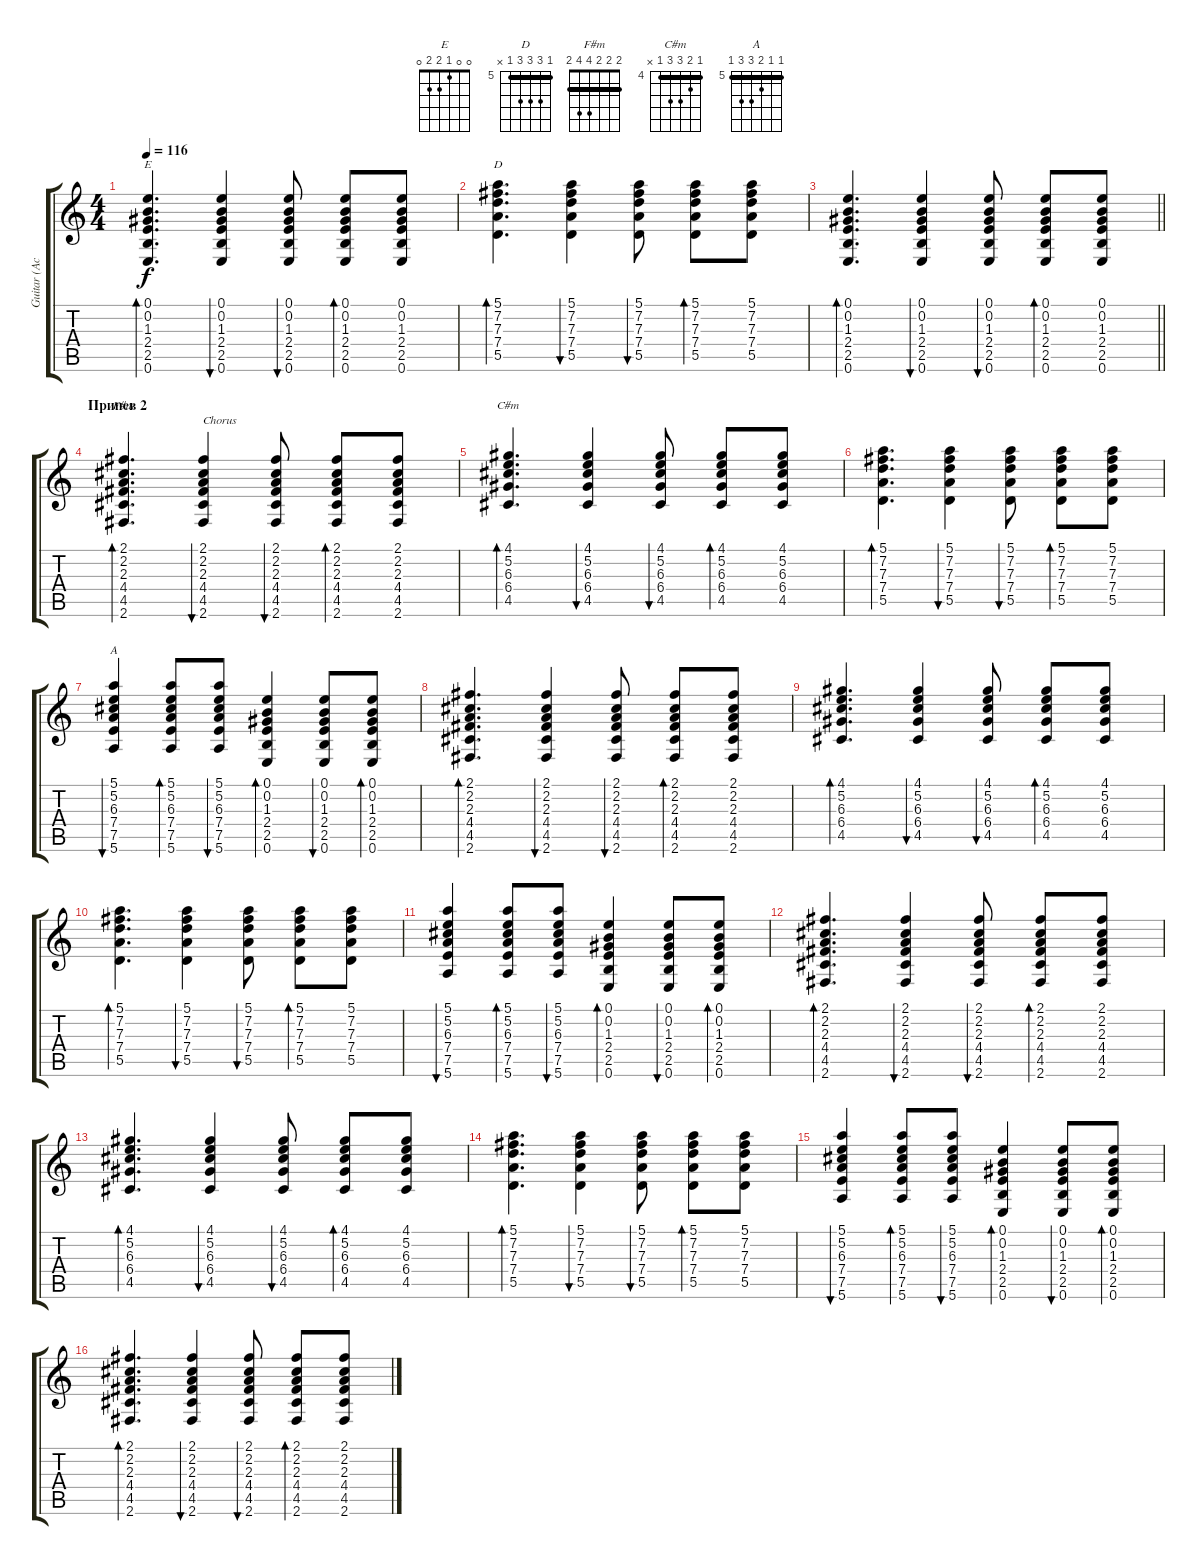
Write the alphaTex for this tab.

\track ("Guitar (Acoustic)" "Guitar (Ac") {instrument acousticguitarsteel}
\staff {score tabs}
\tuning (E4 B3 G3 D3 A2 E2) {hide}
\chord ("E" 0 0 1 2 2 0)
\chord ("D" 5 7 7 7 5 x) {firstfret 5 barre 5}
\chord ("F#m" 2 2 2 4 4 2) {barre 2}
\chord ("C#m" 4 5 6 6 4 x) {firstfret 4 barre 4}
\chord ("A" 5 5 6 7 7 5) {firstfret 5 barre 5}
\ts (4 4)
\tempo 116
\clef g2
\ks c
(0.1 0.2 1.3 2.4 2.5 0.6).4{d bd 60 ch "E" dy f} (0.1 0.2 1.3 2.4 2.5 0.6).4{bu 60} (0.1 0.2 1.3 2.4 2.5 0.6).8{bu 60} (0.1 0.2 1.3 2.4 2.5 0.6).8{bd 60} (0.1 0.2 1.3 2.4 2.5 0.6).8 |
(5.1 7.2 7.3 7.4 5.5).4{d bd 60 ch "D"} (5.1 7.2 7.3 7.4 5.5).4{bu 60} (5.1 7.2 7.3 7.4 5.5).8{bu 60} (5.1 7.2 7.3 7.4 5.5).8{bd 60} (5.1 7.2 7.3 7.4 5.5).8 |
\barLineRight lightlight
(0.1 0.2 1.3 2.4 2.5 0.6).4{d bd 60} (0.1 0.2 1.3 2.4 2.5 0.6).4{bu 60} (0.1 0.2 1.3 2.4 2.5 0.6).8{bu 60} (0.1 0.2 1.3 2.4 2.5 0.6).8{bd 60} (0.1 0.2 1.3 2.4 2.5 0.6).8 |
\section ("" "Припев 2")
(2.1 2.2 2.3 4.4 4.5 2.6).4{d bd 60 ch "F#m"} (2.1 2.2 2.3 4.4 4.5 2.6).4{bu 60 txt "Chorus"} (2.1 2.2 2.3 4.4 4.5 2.6).8{bu 60} (2.1 2.2 2.3 4.4 4.5 2.6).8{bd 60} (2.1 2.2 2.3 4.4 4.5 2.6).8 |
(4.1 5.2 6.3 6.4 4.5).4{d bd 60 ch "C#m"} (4.1 5.2 6.3 6.4 4.5).4{bu 60} (4.1 5.2 6.3 6.4 4.5).8{bu 60} (4.1 5.2 6.3 6.4 4.5).8{bd 60} (4.1 5.2 6.3 6.4 4.5).8 |
(5.1 7.2 7.3 7.4 5.5).4{d bd 60} (5.1 7.2 7.3 7.4 5.5).4{bu 60} (5.1 7.2 7.3 7.4 5.5).8{bu 60} (5.1 7.2 7.3 7.4 5.5).8{bd 60} (5.1 7.2 7.3 7.4 5.5).8 |
(5.1 5.2 6.3 7.4 7.5 5.6).4{bu 60 ch "A"} (5.1 5.2 6.3 7.4 7.5 5.6).8{bd 60} (5.1 5.2 6.3 7.4 7.5 5.6).8{bu 60} (0.1 0.2 1.3 2.4 2.5 0.6).4{bd 60} (0.1 0.2 1.3 2.4 2.5 0.6).8{bu 60} (0.1 0.2 1.3 2.4 2.5 0.6).8{bd 60} |
(2.1 2.2 2.3 4.4 4.5 2.6).4{d bd 60} (2.1 2.2 2.3 4.4 4.5 2.6).4{bu 60} (2.1 2.2 2.3 4.4 4.5 2.6).8{bu 60} (2.1 2.2 2.3 4.4 4.5 2.6).8{bd 60} (2.1 2.2 2.3 4.4 4.5 2.6).8 |
(4.1 5.2 6.3 6.4 4.5).4{d bd 60} (4.1 5.2 6.3 6.4 4.5).4{bu 60} (4.1 5.2 6.3 6.4 4.5).8{bu 60} (4.1 5.2 6.3 6.4 4.5).8{bd 60} (4.1 5.2 6.3 6.4 4.5).8 |
(5.1 7.2 7.3 7.4 5.5).4{d bd 60} (5.1 7.2 7.3 7.4 5.5).4{bu 60} (5.1 7.2 7.3 7.4 5.5).8{bu 60} (5.1 7.2 7.3 7.4 5.5).8{bd 60} (5.1 7.2 7.3 7.4 5.5).8 |
(5.1 5.2 6.3 7.4 7.5 5.6).4{bu 60} (5.1 5.2 6.3 7.4 7.5 5.6).8{bd 60} (5.1 5.2 6.3 7.4 7.5 5.6).8{bu 60} (0.1 0.2 1.3 2.4 2.5 0.6).4{bd 60} (0.1 0.2 1.3 2.4 2.5 0.6).8{bu 60} (0.1 0.2 1.3 2.4 2.5 0.6).8{bd 60} |
(2.1 2.2 2.3 4.4 4.5 2.6).4{d bd 60} (2.1 2.2 2.3 4.4 4.5 2.6).4{bu 60} (2.1 2.2 2.3 4.4 4.5 2.6).8{bu 60} (2.1 2.2 2.3 4.4 4.5 2.6).8{bd 60} (2.1 2.2 2.3 4.4 4.5 2.6).8 |
(4.1 5.2 6.3 6.4 4.5).4{d bd 60} (4.1 5.2 6.3 6.4 4.5).4{bu 60} (4.1 5.2 6.3 6.4 4.5).8{bu 60} (4.1 5.2 6.3 6.4 4.5).8{bd 60} (4.1 5.2 6.3 6.4 4.5).8 |
(5.1 7.2 7.3 7.4 5.5).4{d bd 60} (5.1 7.2 7.3 7.4 5.5).4{bu 60} (5.1 7.2 7.3 7.4 5.5).8{bu 60} (5.1 7.2 7.3 7.4 5.5).8{bd 60} (5.1 7.2 7.3 7.4 5.5).8 |
(5.1 5.2 6.3 7.4 7.5 5.6).4{bu 60} (5.1 5.2 6.3 7.4 7.5 5.6).8{bd 60} (5.1 5.2 6.3 7.4 7.5 5.6).8{bu 60} (0.1 0.2 1.3 2.4 2.5 0.6).4{bd 60} (0.1 0.2 1.3 2.4 2.5 0.6).8{bu 60} (0.1 0.2 1.3 2.4 2.5 0.6).8{bd 60} |
(2.1 2.2 2.3 4.4 4.5 2.6).4{d bd 60} (2.1 2.2 2.3 4.4 4.5 2.6).4{bu 60} (2.1 2.2 2.3 4.4 4.5 2.6).8{bu 60} (2.1 2.2 2.3 4.4 4.5 2.6).8{bd 60} (2.1 2.2 2.3 4.4 4.5 2.6).8
